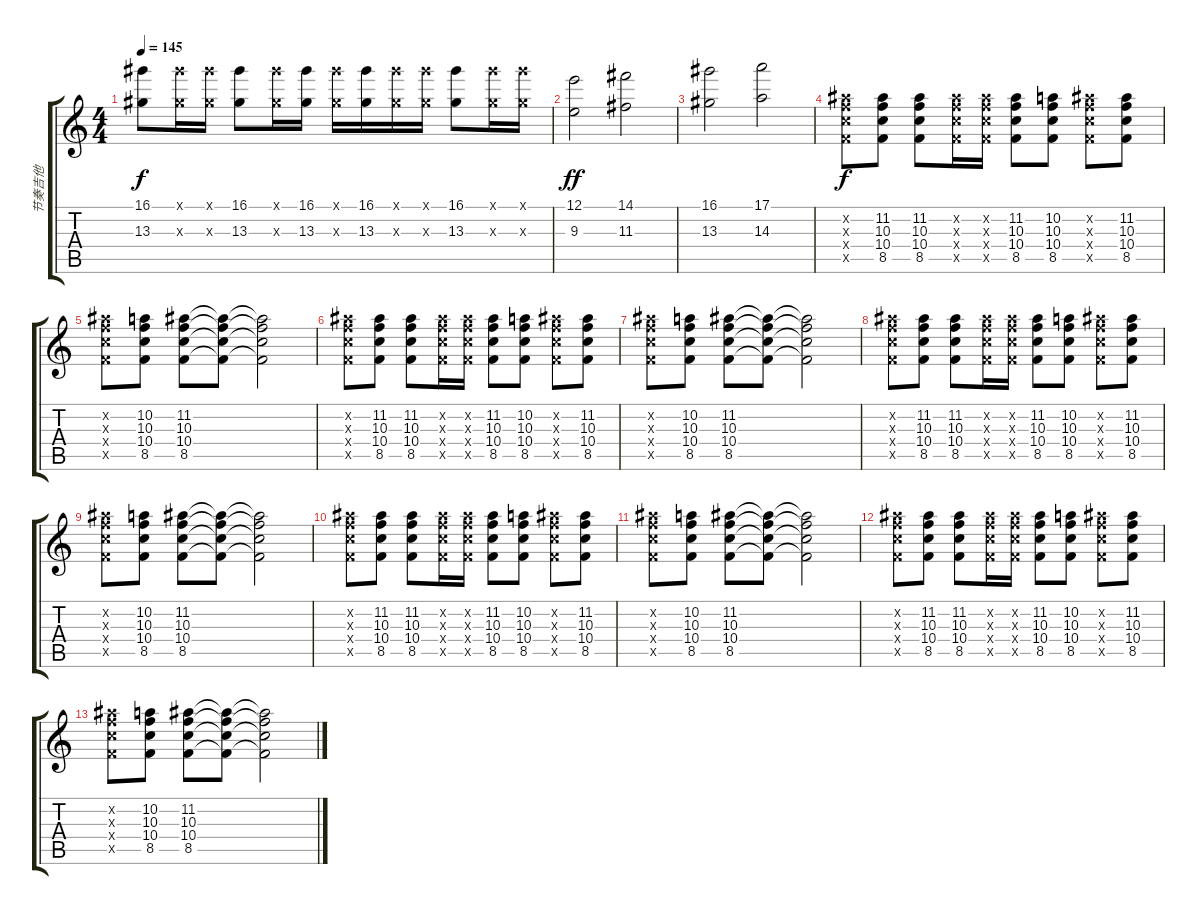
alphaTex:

\track ("节奏吉他" "节奏吉他") {instrument distortionguitar}
\staff {score tabs}
\tuning (E4 B3 G3 D3 A2 E2) {hide}
\ts (4 4)
\tempo 145
\clef g2
\ks c
(16.1 13.3).8{dy f} (16.1{x} 13.3{x}).16 (16.1{x} 13.3{x}).16 (16.1 13.3).8 (16.1{x} 13.3{x}).16 (16.1 13.3).16 (16.1{x} 13.3{x}).16 (16.1 13.3).16 (16.1{x} 13.3{x}).16 (16.1{x} 13.3{x}).16 (16.1 13.3).8 (16.1{x} 13.3{x}).16 (16.1{x} 13.3{x}).16 |
(12.1 9.3).2{dy ff} (14.1 11.3).2 |
(16.1 13.3).2 (17.1 14.3).2 |
(11.2{x} 10.3{x} 10.4{x} 8.5{x}).8{dy f volume 9} (11.2 10.3 10.4 8.5).8 (11.2 10.3 10.4 8.5).8 (11.2{x} 10.3{x} 10.4{x} 8.5{x}).16 (11.2{x} 10.3{x} 10.4{x} 8.5{x}).16 (11.2 10.3 10.4 8.5).8 (10.2 10.3 10.4 8.5).8 (11.2{x} 10.3{x} 10.4{x} 8.5{x}).8 (11.2 10.3 10.4 8.5).8 |
(11.2{x} 10.3{x} 10.4{x} 8.5{x}).8 (10.2 10.3 10.4 8.5).8 (11.2 10.3 10.4 8.5).8 (11.2{t} 10.3{t} 10.4{t} 8.5{t}).8 (11.2{t} 10.3{t} 10.4{t} 8.5{t}).2 |
(11.2{x} 10.3{x} 10.4{x} 8.5{x}).8 (11.2 10.3 10.4 8.5).8 (11.2 10.3 10.4 8.5).8 (11.2{x} 10.3{x} 10.4{x} 8.5{x}).16 (11.2{x} 10.3{x} 10.4{x} 8.5{x}).16 (11.2 10.3 10.4 8.5).8 (10.2 10.3 10.4 8.5).8 (11.2{x} 10.3{x} 10.4{x} 8.5{x}).8 (11.2 10.3 10.4 8.5).8 |
(11.2{x} 10.3{x} 10.4{x} 8.5{x}).8 (10.2 10.3 10.4 8.5).8 (11.2 10.3 10.4 8.5).8 (11.2{t} 10.3{t} 10.4{t} 8.5{t}).8 (11.2{t} 10.3{t} 10.4{t} 8.5{t}).2 |
(11.2{x} 10.3{x} 10.4{x} 8.5{x}).8 (11.2 10.3 10.4 8.5).8 (11.2 10.3 10.4 8.5).8 (11.2{x} 10.3{x} 10.4{x} 8.5{x}).16 (11.2{x} 10.3{x} 10.4{x} 8.5{x}).16 (11.2 10.3 10.4 8.5).8 (10.2 10.3 10.4 8.5).8 (11.2{x} 10.3{x} 10.4{x} 8.5{x}).8 (11.2 10.3 10.4 8.5).8 |
(11.2{x} 10.3{x} 10.4{x} 8.5{x}).8 (10.2 10.3 10.4 8.5).8 (11.2 10.3 10.4 8.5).8 (11.2{t} 10.3{t} 10.4{t} 8.5{t}).8 (11.2{t} 10.3{t} 10.4{t} 8.5{t}).2 |
(11.2{x} 10.3{x} 10.4{x} 8.5{x}).8 (11.2 10.3 10.4 8.5).8 (11.2 10.3 10.4 8.5).8 (11.2{x} 10.3{x} 10.4{x} 8.5{x}).16 (11.2{x} 10.3{x} 10.4{x} 8.5{x}).16 (11.2 10.3 10.4 8.5).8 (10.2 10.3 10.4 8.5).8 (11.2{x} 10.3{x} 10.4{x} 8.5{x}).8 (11.2 10.3 10.4 8.5).8 |
(11.2{x} 10.3{x} 10.4{x} 8.5{x}).8 (10.2 10.3 10.4 8.5).8 (11.2 10.3 10.4 8.5).8 (11.2{t} 10.3{t} 10.4{t} 8.5{t}).8 (11.2{t} 10.3{t} 10.4{t} 8.5{t}).2 |
(11.2{x} 10.3{x} 10.4{x} 8.5{x}).8 (11.2 10.3 10.4 8.5).8 (11.2 10.3 10.4 8.5).8 (11.2{x} 10.3{x} 10.4{x} 8.5{x}).16 (11.2{x} 10.3{x} 10.4{x} 8.5{x}).16 (11.2 10.3 10.4 8.5).8 (10.2 10.3 10.4 8.5).8 (11.2{x} 10.3{x} 10.4{x} 8.5{x}).8 (11.2 10.3 10.4 8.5).8 |
(11.2{x} 10.3{x} 10.4{x} 8.5{x}).8 (10.2 10.3 10.4 8.5).8 (11.2 10.3 10.4 8.5).8 (11.2{t} 10.3{t} 10.4{t} 8.5{t}).8 (11.2{t} 10.3{t} 10.4{t} 8.5{t}).2
